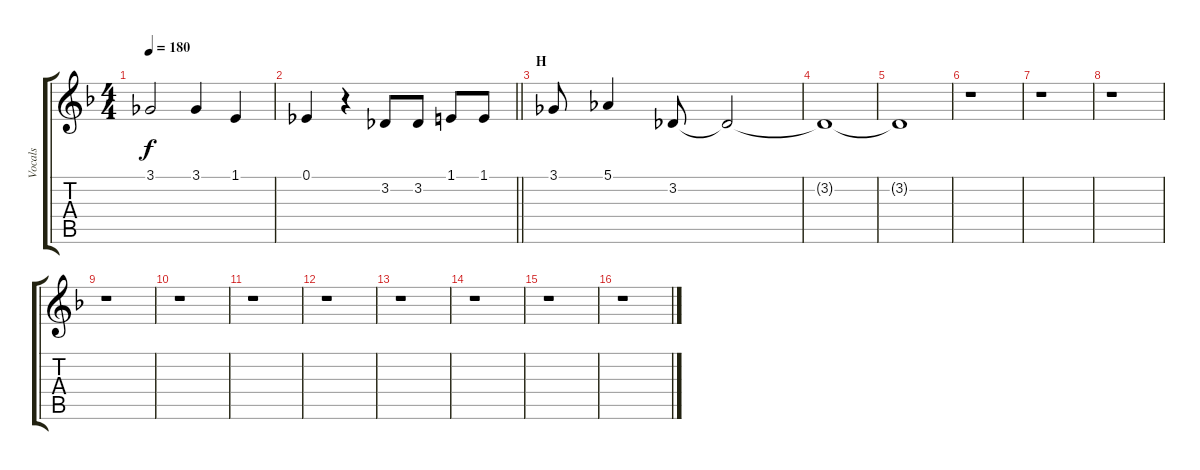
\track ("Vocals" "Vocals") {instrument voiceoohs}
\staff {score tabs}
\tuning (Eb4 Bb3 Gb3 Db3 Ab2 Eb2) {hide}
\ts (4 4)
\tempo 180
\clef g2
\ks f
3.1.2{dy f} 3.1.4 1.1.4 |
\barLineRight lightlight
0.1.4 r.4 3.2.8 3.2.8 1.1.8 1.1.8 |
\section ("" "H")
3.1.8 5.1.4 3.2.8 3.2{t}.2 |
3.2{t}.1 |
3.2{t}.1 |
r.1 |
r.1 |
r.1 |
r.1 |
r.1 |
r.1 |
r.1 |
r.1 |
r.1 |
r.1 |
r.1
